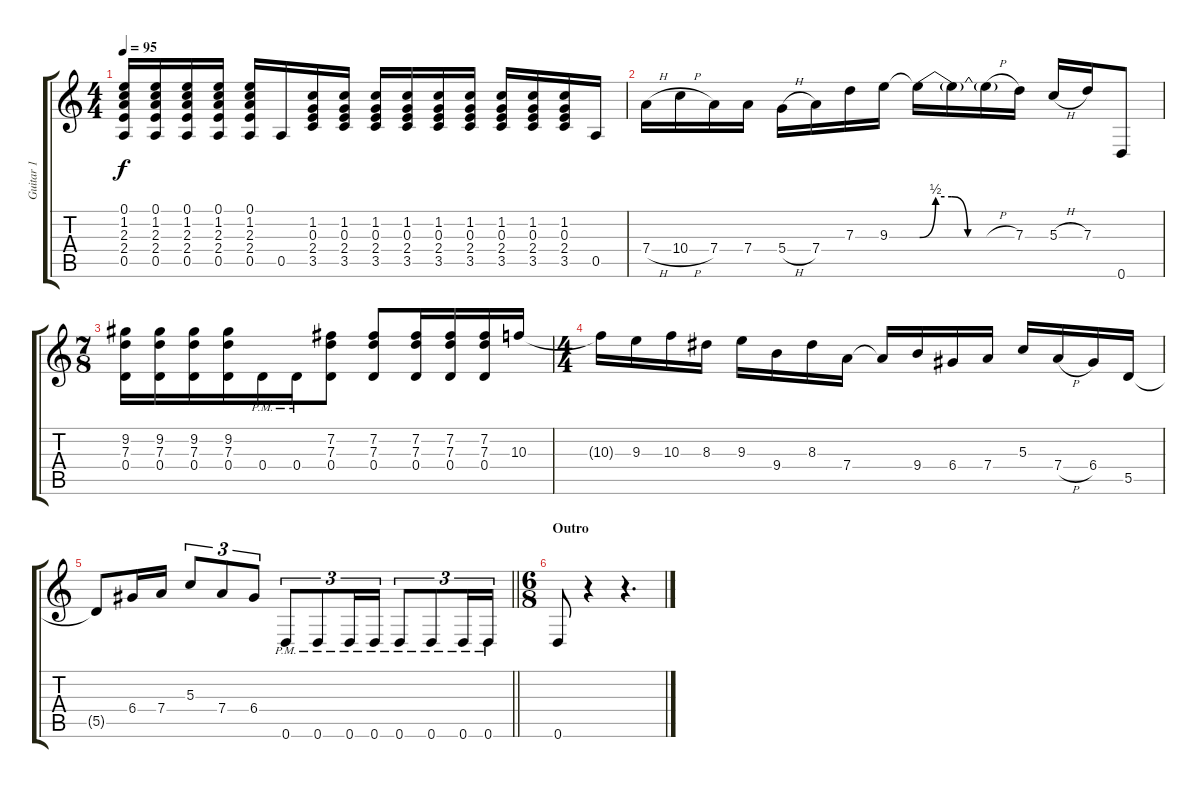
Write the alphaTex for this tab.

\track ("Guitar 1" "Guitar 1") {instrument distortionguitar}
\staff {score tabs}
\tuning (E4 B3 G3 D3 A2 D2) {hide}
\ts (4 4)
\tempo 95
\clef g2
\ks c
(0.1 1.2 2.3 2.4 0.5).16{dy f} (0.1 1.2 2.3 2.4 0.5).16 (0.1 1.2 2.3 2.4 0.5).16 (0.1 1.2 2.3 2.4 0.5).16 (0.1 1.2 2.3 2.4 0.5).16 0.5.16 (1.2 0.3 2.4 3.5).16 (1.2 0.3 2.4 3.5).16 (1.2 0.3 2.4 3.5).16 (1.2 0.3 2.4 3.5).16 (1.2 0.3 2.4 3.5).16 (1.2 0.3 2.4 3.5).16 (1.2 0.3 2.4 3.5).16 (1.2 0.3 2.4 3.5).16 (1.2 0.3 2.4 3.5).16 0.5.16 |
7.4{h}.16 10.4{h}.16 7.4.16 7.4.16 5.4{h}.16 7.4.16 7.3.16 9.3.16 9.3{be (custom 0 0 10 2 20 2 30 0 60 0) t}.16 9.3{t}.16 9.3{h t}.16 7.3.16 5.3{h}.16 7.3.16 0.6.8 |
\ts (7 8)
(9.2 7.3 0.4).16 (9.2 7.3 0.4).16 (9.2 7.3 0.4).16 (9.2 7.3 0.4).16 0.4{pm}.16 0.4{pm}.16 (7.2 7.3 0.4).8 (7.2 7.3 0.4).8 (7.2 7.3 0.4).16 (7.2 7.3 0.4).16 (7.2 7.3 0.4).16 10.3.16 |
\ts (4 4)
10.3{t}.16 9.3.16 10.3.16 8.3.16 9.3.16 9.4.16 8.3.16 7.4.16 7.4{t}.16 9.4.16 6.4.16 7.4.16 5.3.16 7.4{h}.16 6.4.16 5.5.16 |
\barLineRight lightlight
5.5{t}.8 6.4.16 7.4.16 5.3.8{tu (3 2)} 7.4.8{tu (3 2)} 6.4.8{tu (3 2)} 0.6{pm}.8{tu (3 2)} 0.6{pm}.8{tu (3 2)} 0.6{pm}.16{tu (3 2)} 0.6{pm}.16{tu (3 2)} 0.6{pm}.8{tu (3 2)} 0.6{pm}.8{tu (3 2)} 0.6{pm}.16{tu (3 2)} 0.6{pm}.16{tu (3 2)} |
\ts (6 8)
\section ("" "Outro")
0.6.8 r.4 r.4{d}
